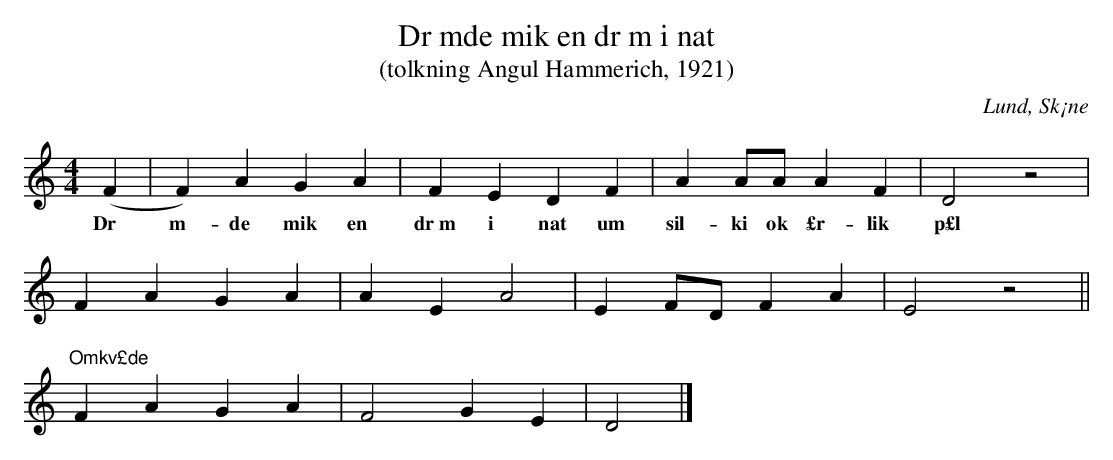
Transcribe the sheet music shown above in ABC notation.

X:1
T:Dr mde mik en dr m i nat
T:(tolkning Angul Hammerich, 1921)
O:Lund, Sk¡ne
M:4/4
L:1/4
K:C
(F | F) A G A | F E D F | A A/A/ A F | D2 z2 |
w:Dr | m-de mik en|dr m i nat um|sil-ki ok £r-lik|p£l
F A G A | A E A2 | E F/D/ F A | E2 z2 ||
"Omkv£de" F A G A | F2 G E | D2 |]
